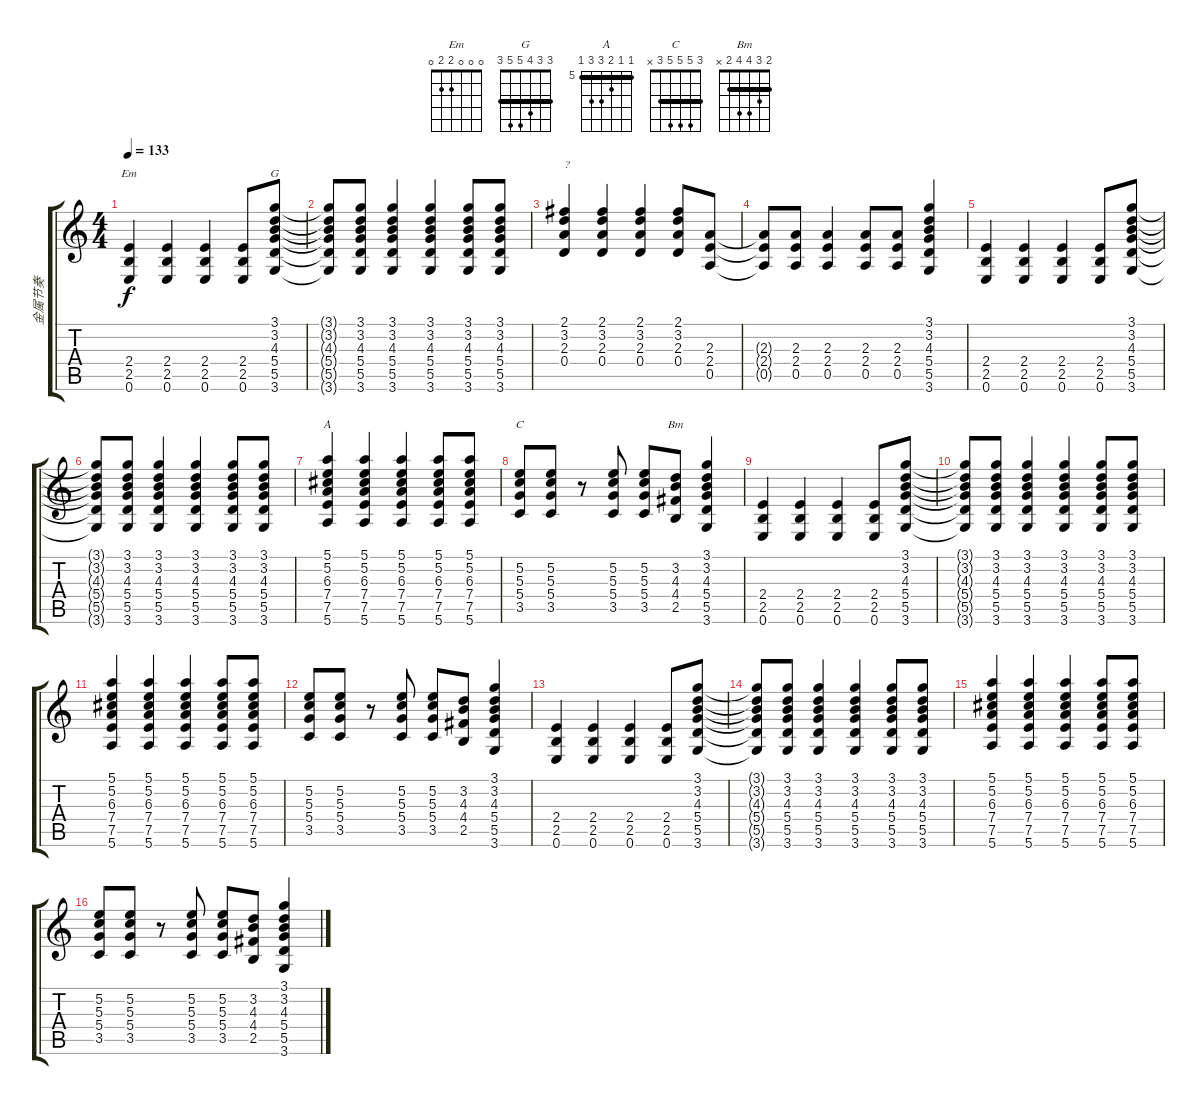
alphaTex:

\track ("金属节奏" "金属节奏") {instrument overdrivenguitar}
\staff {score tabs}
\tuning (E4 B3 G3 D3 A2 E2) {hide}
\chord ("Em" 0 0 0 2 2 0)
\chord ("G" 3 3 4 5 5 3) {barre 3}
\chord ("A" 5 5 6 7 7 5) {firstfret 5 barre 5}
\chord ("C" 3 5 5 5 3 x) {barre 3}
\chord ("Bm" 2 3 4 4 2 x) {barre 2}
\ts (4 4)
\tempo 133
\clef g2
\ks c
(2.4 2.5 0.6).4{ch "Em" dy f instrument overdrivenguitar} (2.4 2.5 0.6).4 (2.4 2.5 0.6).4 (2.4 2.5 0.6).8 (3.1 3.2 4.3 5.4 5.5 3.6).8{ch "G"} |
(3.1{t} 3.2{t} 4.3{t} 5.4{t} 5.5{t} 3.6{t}).8 (3.1 3.2 4.3 5.4 5.5 3.6).8 (3.1 3.2 4.3 5.4 5.5 3.6).4 (3.1 3.2 4.3 5.4 5.5 3.6).4 (3.1 3.2 4.3 5.4 5.5 3.6).8 (3.1 3.2 4.3 5.4 5.5 3.6).8 |
(2.1 3.2 2.3 0.4).4{txt "?"} (2.1 3.2 2.3 0.4).4 (2.1 3.2 2.3 0.4).4 (2.1 3.2 2.3 0.4).8 (2.3 2.4 0.5).8 |
(2.3{t} 2.4{t} 0.5{t}).8 (2.3 2.4 0.5).8 (2.3 2.4 0.5).4 (2.3 2.4 0.5).8 (2.3 2.4 0.5).8 (3.1 3.2 4.3 5.4 5.5 3.6).4 |
(2.4 2.5 0.6).4 (2.4 2.5 0.6).4 (2.4 2.5 0.6).4 (2.4 2.5 0.6).8 (3.1 3.2 4.3 5.4 5.5 3.6).8 |
(3.1{t} 3.2{t} 4.3{t} 5.4{t} 5.5{t} 3.6{t}).8 (3.1 3.2 4.3 5.4 5.5 3.6).8 (3.1 3.2 4.3 5.4 5.5 3.6).4 (3.1 3.2 4.3 5.4 5.5 3.6).4 (3.1 3.2 4.3 5.4 5.5 3.6).8 (3.1 3.2 4.3 5.4 5.5 3.6).8 |
(5.1 5.2 6.3 7.4 7.5 5.6).4{ch "A"} (5.1 5.2 6.3 7.4 7.5 5.6).4 (5.1 5.2 6.3 7.4 7.5 5.6).4 (5.1 5.2 6.3 7.4 7.5 5.6).8 (5.1 5.2 6.3 7.4 7.5 5.6).8 |
(5.2 5.3 5.4 3.5).8{ch "C"} (5.2 5.3 5.4 3.5).8 r.8 (5.2 5.3 5.4 3.5).8 (5.2 5.3 5.4 3.5).8 (3.2 4.3 4.4 2.5).8{ch "Bm"} (3.1 3.2 4.3 5.4 5.5 3.6).4 |
(2.4 2.5 0.6).4 (2.4 2.5 0.6).4 (2.4 2.5 0.6).4 (2.4 2.5 0.6).8 (3.1 3.2 4.3 5.4 5.5 3.6).8 |
(3.1{t} 3.2{t} 4.3{t} 5.4{t} 5.5{t} 3.6{t}).8 (3.1 3.2 4.3 5.4 5.5 3.6).8 (3.1 3.2 4.3 5.4 5.5 3.6).4 (3.1 3.2 4.3 5.4 5.5 3.6).4 (3.1 3.2 4.3 5.4 5.5 3.6).8 (3.1 3.2 4.3 5.4 5.5 3.6).8 |
(5.1 5.2 6.3 7.4 7.5 5.6).4 (5.1 5.2 6.3 7.4 7.5 5.6).4 (5.1 5.2 6.3 7.4 7.5 5.6).4 (5.1 5.2 6.3 7.4 7.5 5.6).8 (5.1 5.2 6.3 7.4 7.5 5.6).8 |
(5.2 5.3 5.4 3.5).8 (5.2 5.3 5.4 3.5).8 r.8 (5.2 5.3 5.4 3.5).8 (5.2 5.3 5.4 3.5).8 (3.2 4.3 4.4 2.5).8 (3.1 3.2 4.3 5.4 5.5 3.6).4 |
(2.4 2.5 0.6).4 (2.4 2.5 0.6).4 (2.4 2.5 0.6).4 (2.4 2.5 0.6).8 (3.1 3.2 4.3 5.4 5.5 3.6).8 |
(3.1{t} 3.2{t} 4.3{t} 5.4{t} 5.5{t} 3.6{t}).8 (3.1 3.2 4.3 5.4 5.5 3.6).8 (3.1 3.2 4.3 5.4 5.5 3.6).4 (3.1 3.2 4.3 5.4 5.5 3.6).4 (3.1 3.2 4.3 5.4 5.5 3.6).8 (3.1 3.2 4.3 5.4 5.5 3.6).8 |
(5.1 5.2 6.3 7.4 7.5 5.6).4 (5.1 5.2 6.3 7.4 7.5 5.6).4 (5.1 5.2 6.3 7.4 7.5 5.6).4 (5.1 5.2 6.3 7.4 7.5 5.6).8 (5.1 5.2 6.3 7.4 7.5 5.6).8 |
(5.2 5.3 5.4 3.5).8 (5.2 5.3 5.4 3.5).8 r.8 (5.2 5.3 5.4 3.5).8 (5.2 5.3 5.4 3.5).8 (3.2 4.3 4.4 2.5).8 (3.1 3.2 4.3 5.4 5.5 3.6).4
